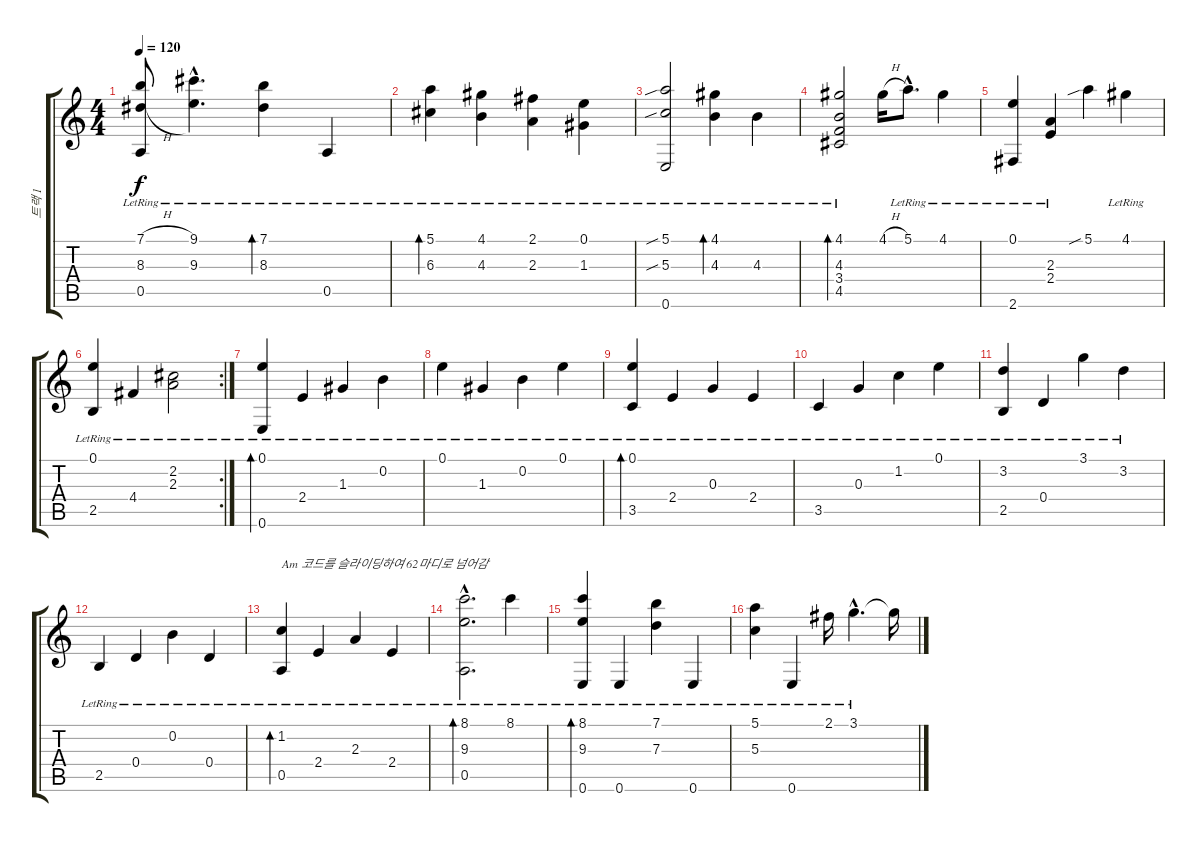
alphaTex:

\track ("트랙 1" "트랙 1") {instrument acousticguitarnylon}
\staff {score tabs}
\tuning (E4 B3 G3 D3 A2 E2) {hide}
\ts (4 4)
\tempo 120
\clef g2
\ks c
(7.1{h} 8.3{h} 0.5{lr}).8{dy f} (9.1{hac lr} 9.3{hac lr}).4{d} (7.1{lr} 8.3{lr}).4{bd 480} 0.5{lr}.4 |
(5.1{lr} 6.3{lr}).4{bd 240} (4.1{lr} 4.3{lr}).4 (2.1{lr} 2.3{lr}).4 (0.1{lr} 1.3{lr}).4 |
(5.1{sib} 5.3{sib} 0.6{lr}).2 (4.1{lr} 4.3{lr}).4{bd 480} 4.3{lr}.4 |
(4.1{lr} 4.3{lr} 3.4{lr} 4.5{lr}).2{bd 480} 4.1{h}.16 5.1{hac lr}.8{d} 4.1{lr}.4 |
(0.1{lr} 2.6{lr}).4 (2.3{lr} 2.4{lr}).4 5.1{sib}.4 4.1{lr}.4 |
\rc 2
(0.1{lr} 2.5{lr}).4 4.4{lr}.4 (2.2{lr} 2.3{lr}).2 |
(0.1{lr} 0.6{lr}).4{bd 240} 2.4{lr}.4 1.3{lr}.4 0.2{lr}.4 |
0.1{lr}.4 1.3{lr}.4 0.2{lr}.4 0.1{lr}.4 |
(0.1{lr} 3.5{lr}).4{bd 240} 2.4{lr}.4 0.3{lr}.4 2.4{lr}.4 |
3.5{lr}.4 0.3{lr}.4 1.2{lr}.4 0.1{lr}.4 |
(3.2{lr} 2.5{lr}).4 0.4{lr}.4 3.1{lr}.4 3.2{lr}.4 |
2.5{lr}.4 0.4{lr}.4 0.2{lr}.4 0.4{lr}.4 |
(1.2{lr} 0.5{lr}).4{bd 240 txt "Am 코드를 슬라이딩하여 62마디로 넘어감"} 2.4{lr}.4 2.3{lr}.4 2.4{lr}.4 |
(8.1{hac lr} 9.3{hac lr} 0.5{hac lr}).2{d bd 240} 8.1{lr}.4 |
(8.1{lr} 9.3{lr} 0.6{lr}).4{bd 240} 0.6{lr}.4 (7.1{lr} 7.3{lr}).4 0.6{lr}.4 |
(5.1{lr} 5.3{lr}).4 0.6{lr}.4 2.1{lr}.16 3.1{hac lr}.4{d} 3.1{t}.16
